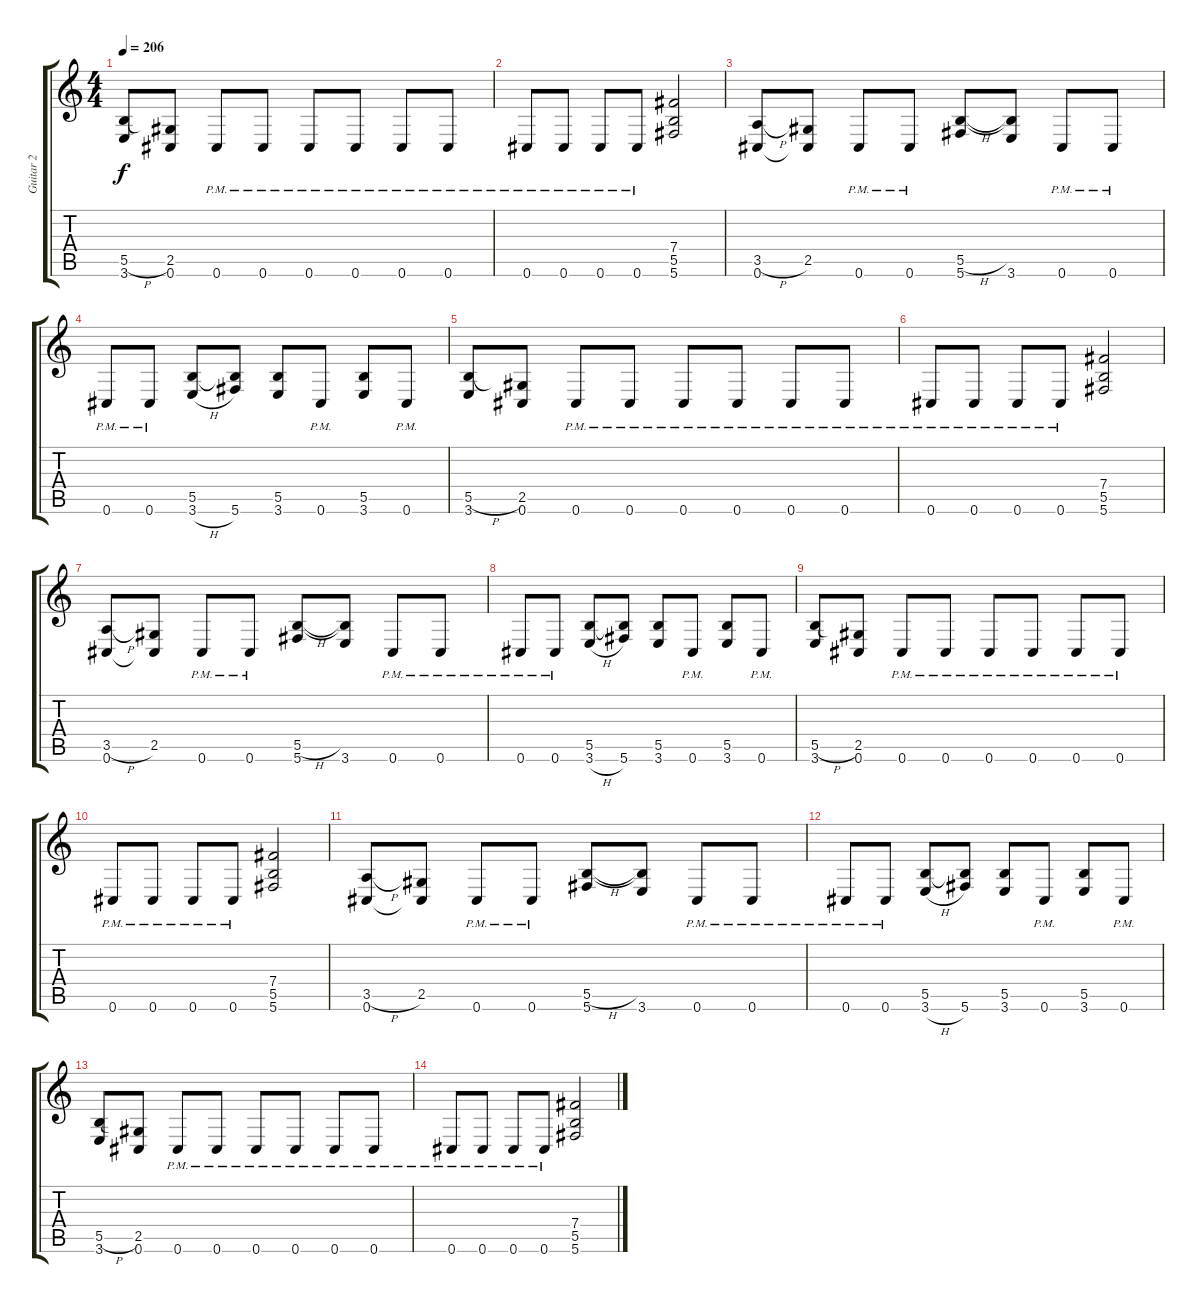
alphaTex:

\track ("Guitar 2" "Guitar 2") {instrument distortionguitar}
\staff {score tabs}
\tuning (Db4 Ab3 E3 B2 Gb2 Db2) {hide}
\ts (4 4)
\tempo 206
\clef g2
\ks c
(5.5{h} 3.6).8{dy f} (2.5 0.6).8 0.6{pm}.8 0.6{pm}.8 0.6{pm}.8 0.6{pm}.8 0.6{pm}.8 0.6{pm}.8 |
0.6{pm}.8 0.6{pm}.8 0.6{pm}.8 0.6{pm}.8 (7.4 5.5 5.6).2 |
(3.5{h} 0.6).8 (2.5 0.6{t}).8 0.6{pm}.8 0.6{pm}.8 (5.5{h} 5.6).8 (5.5{t} 3.6).8 0.6{pm}.8 0.6{pm}.8 |
0.6{pm}.8 0.6{pm}.8 (5.5 3.6{h}).8 (5.5{t} 5.6).8 (5.5 3.6).8 0.6{pm}.8 (5.5 3.6).8 0.6{pm}.8 |
(5.5{h} 3.6).8 (2.5 0.6).8 0.6{pm}.8 0.6{pm}.8 0.6{pm}.8 0.6{pm}.8 0.6{pm}.8 0.6{pm}.8 |
0.6{pm}.8 0.6{pm}.8 0.6{pm}.8 0.6{pm}.8 (7.4 5.5 5.6).2 |
(3.5{h} 0.6).8 (2.5 0.6{t}).8 0.6{pm}.8 0.6{pm}.8 (5.5{h} 5.6).8 (5.5{t} 3.6).8 0.6{pm}.8 0.6{pm}.8 |
0.6{pm}.8 0.6{pm}.8 (5.5 3.6{h}).8 (5.5{t} 5.6).8 (5.5 3.6).8 0.6{pm}.8 (5.5 3.6).8 0.6{pm}.8 |
(5.5{h} 3.6).8 (2.5 0.6).8 0.6{pm}.8 0.6{pm}.8 0.6{pm}.8 0.6{pm}.8 0.6{pm}.8 0.6{pm}.8 |
0.6{pm}.8 0.6{pm}.8 0.6{pm}.8 0.6{pm}.8 (7.4 5.5 5.6).2 |
(3.5{h} 0.6).8 (2.5 0.6{t}).8 0.6{pm}.8 0.6{pm}.8 (5.5{h} 5.6).8 (5.5{t} 3.6).8 0.6{pm}.8 0.6{pm}.8 |
0.6{pm}.8 0.6{pm}.8 (5.5 3.6{h}).8 (5.5{t} 5.6).8 (5.5 3.6).8 0.6{pm}.8 (5.5 3.6).8 0.6{pm}.8 |
(5.5{h} 3.6).8 (2.5 0.6).8 0.6{pm}.8 0.6{pm}.8 0.6{pm}.8 0.6{pm}.8 0.6{pm}.8 0.6{pm}.8 |
0.6{pm}.8 0.6{pm}.8 0.6{pm}.8 0.6{pm}.8 (7.4 5.5 5.6).2
